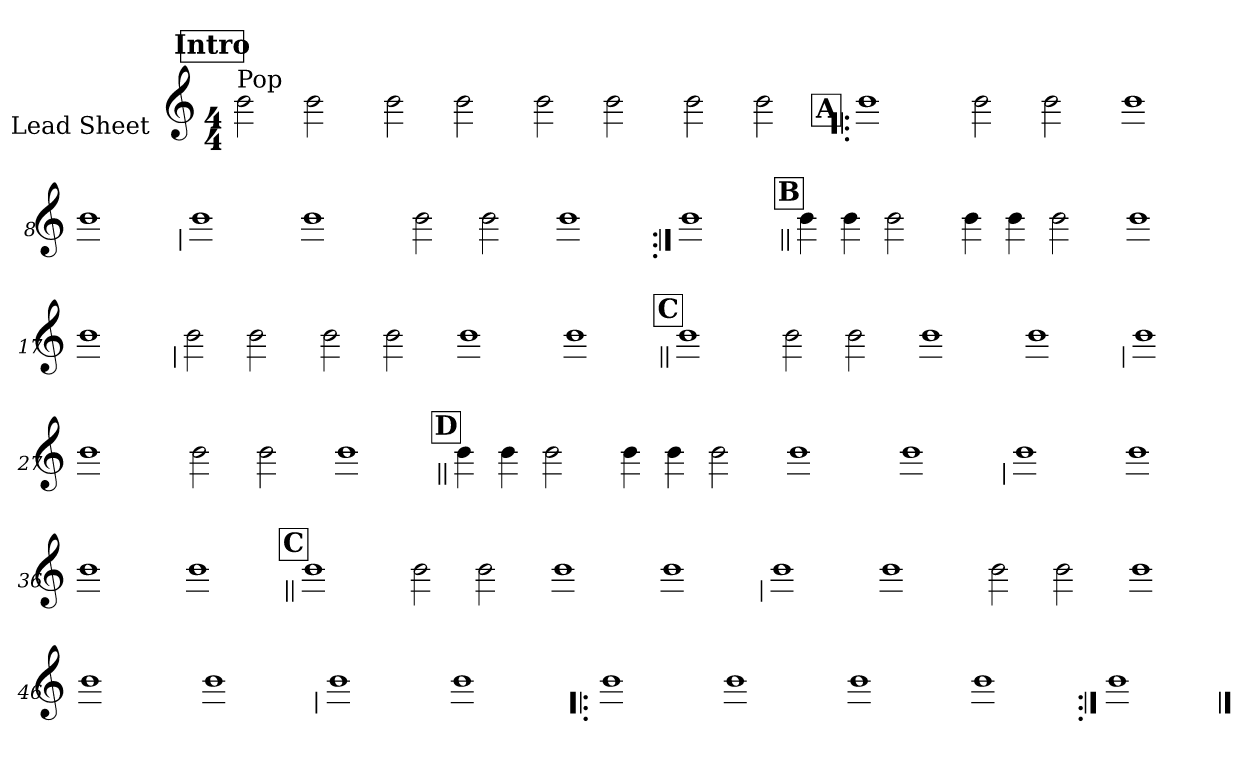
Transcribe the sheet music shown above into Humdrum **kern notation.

**kern
*part1
*staff1
*I"Lead Sheet
*stria0
*clefG2
*k[]
*C:
*M4/4
*MM95
!!LO:REH:place=s1:a:t=Intro
=1||
!LO:TX:a:t=Pop
2b
2b
=2-
2b
2b
=3-
2b
2b
=4-
2b
2b
!!LO:LB:g=z
!!LO:REH:place=s1:a:t=A
=5!|:
1b
=6-
2b
2b
=7-
1b
=8-
1b
!!LO:LB:g=z
=9
1b
=10-
1b
=11-
2b
2b
=12-
1b
=13:|!
1b
!!LO:LB:g=z
!!LO:REH:place=s1:a:t=B
=14||
4b
4b
2b
=15-
4b
4b
2b
=16-
1b
=17-
1b
!!LO:LB:g=z
=18
2b
2b
=19-
2b
2b
=20-
1b
=21-
1b
!!LO:LB:g=z
!!LO:REH:place=s1:a:t=C
=22||
1b
=23-
2b
2b
=24-
1b
=25-
1b
!!LO:LB:g=z
=26
1b
=27-
1b
=28-
2b
2b
=29-
1b
!!LO:LB:g=z
!!LO:REH:place=s1:a:t=D
=30||
4b
4b
2b
=31-
4b
4b
2b
=32-
1b
=33-
1b
!!LO:LB:g=z
=34
1b
=35-
1b
=36-
1b
=37-
1b
!!LO:LB:g=z
!!LO:REH:place=s1:a:t=C
=38||
1b
=39-
2b
2b
=40-
1b
=41-
1b
!!LO:LB:g=z
=42
1b
=43-
1b
=44-
2b
2b
=45-
1b
=46-
1b
=47-
1b
!!LO:LB:g=z
=48
1b
=49-
1b
=50!|:
1b
=51-
1b
=52-
1b
=53-
1b
=54:|!
1b
==
*-
